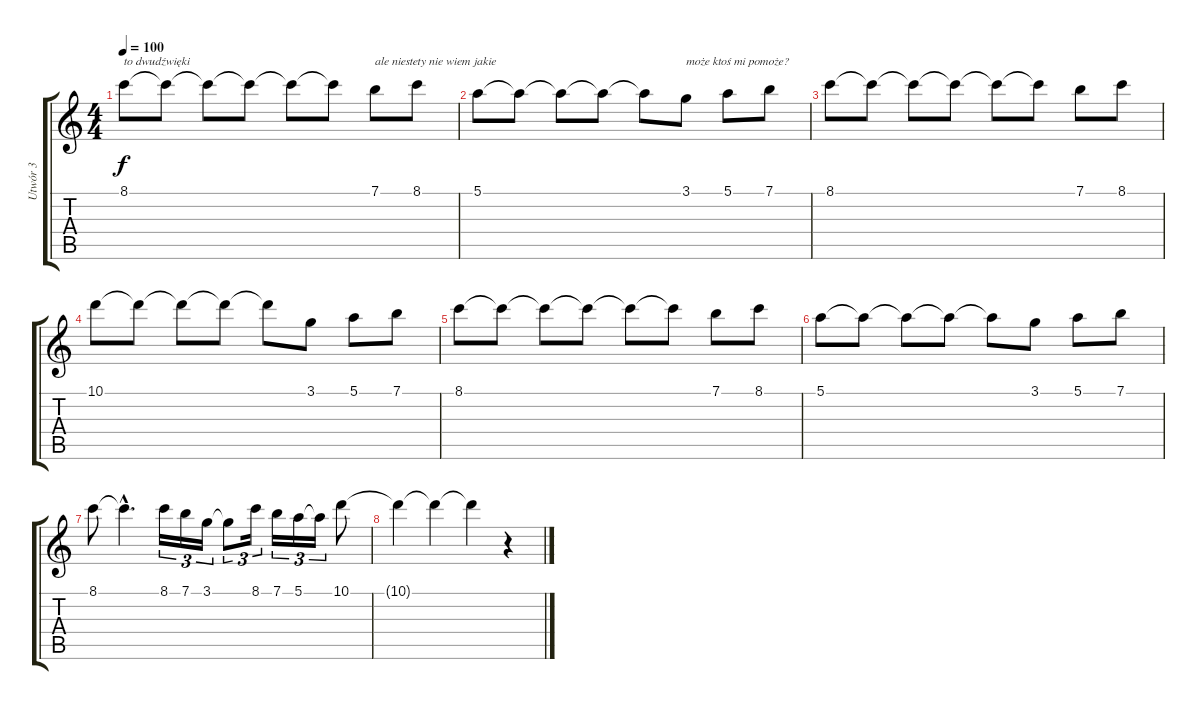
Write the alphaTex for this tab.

\track ("Utwór 3" "Utwór 3") {instrument acousticguitarsteel}
\staff {score tabs}
\tuning (E4 B3 G3 D3 A2 E2) {hide}
\ts (4 4)
\tempo 100
\clef g2
\ks c
8.1.8{txt "to dwudźwięki" dy f} 8.1{t}.8 8.1{t}.8 8.1{t}.8 8.1{t}.8 8.1{t}.8 7.1.8{txt "ale niestety nie wiem jakie"} 8.1.8 |
5.1.8 5.1{t}.8 5.1{t}.8 5.1{t}.8 5.1{t}.8 3.1.8{txt "może ktoś mi pomoże?"} 5.1.8 7.1.8 |
8.1.8 8.1{t}.8 8.1{t}.8 8.1{t}.8 8.1{t}.8 8.1{t}.8 7.1.8 8.1.8 |
10.1.8 10.1{t}.8 10.1{t}.8 10.1{t}.8 10.1{t}.8 3.1.8 5.1.8 7.1.8 |
8.1.8 8.1{t}.8 8.1{t}.8 8.1{t}.8 8.1{t}.8 8.1{t}.8 7.1.8 8.1.8 |
5.1.8 5.1{t}.8 5.1{t}.8 5.1{t}.8 5.1{t}.8 3.1.8 5.1.8 7.1.8 |
8.1.8 8.1{hac t}.4{d} 8.1.16{tu (3 2)} 7.1.16{tu (3 2)} 3.1.16{tu (3 2)} 3.1{t}.8{tu (3 2)} 8.1.16{tu (3 2)} 7.1.16{tu (3 2)} 5.1.16{tu (3 2)} 5.1{t}.16{tu (3 2)} 10.1.8 |
10.1{t}.4 10.1{t}.4 10.1{t}.4 r.4
